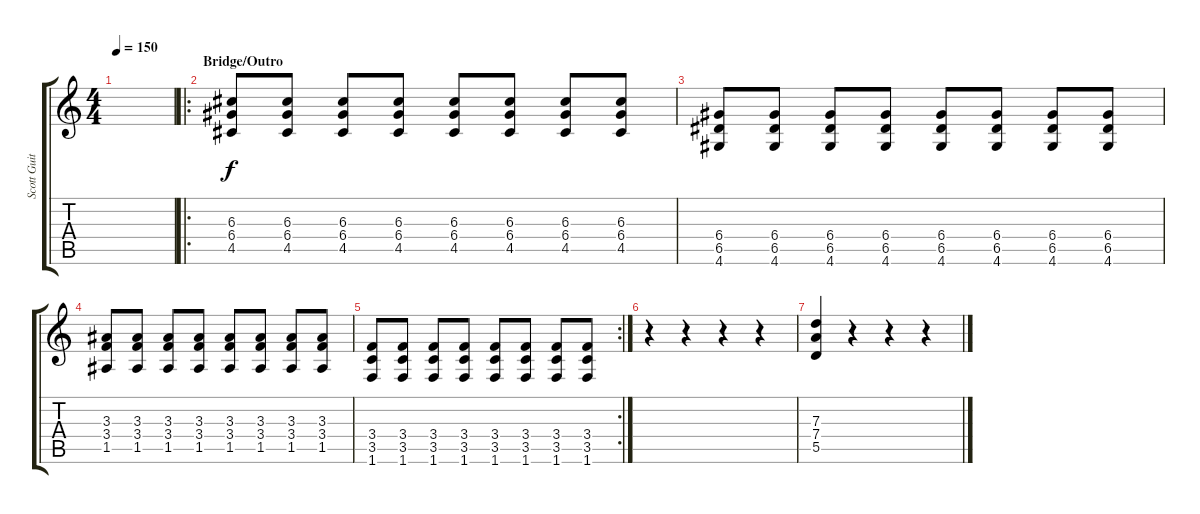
\track ("Scott Guitar" "Scott Guit") {instrument distortionguitar}
\staff {score tabs}
\tuning (E4 B3 G3 D3 A2 E2) {hide}
\ts (4 4)
\tempo 150
\clef g2
\ks c
|
\ro
\section ("" "Bridge/Outro")
(6.3 6.4 4.5).8 (6.3 6.4 4.5).8 (6.3 6.4 4.5).8 (6.3 6.4 4.5).8 (6.3 6.4 4.5).8 (6.3 6.4 4.5).8 (6.3 6.4 4.5).8 (6.3 6.4 4.5).8 |
(6.4 6.5 4.6).8 (6.4 6.5 4.6).8 (6.4 6.5 4.6).8 (6.4 6.5 4.6).8 (6.4 6.5 4.6).8 (6.4 6.5 4.6).8 (6.4 6.5 4.6).8 (6.4 6.5 4.6).8 |
(3.3 3.4 1.5).8 (3.3 3.4 1.5).8 (3.3 3.4 1.5).8 (3.3 3.4 1.5).8 (3.3 3.4 1.5).8 (3.3 3.4 1.5).8 (3.3 3.4 1.5).8 (3.3 3.4 1.5).8 |
\rc 2
(3.4 3.5 1.6).8 (3.4 3.5 1.6).8 (3.4 3.5 1.6).8 (3.4 3.5 1.6).8 (3.4 3.5 1.6).8 (3.4 3.5 1.6).8 (3.4 3.5 1.6).8 (3.4 3.5 1.6).8 |
r.4 r.4 r.4 r.4 |
(7.3 7.4 5.5).4 r.4 r.4 r.4
